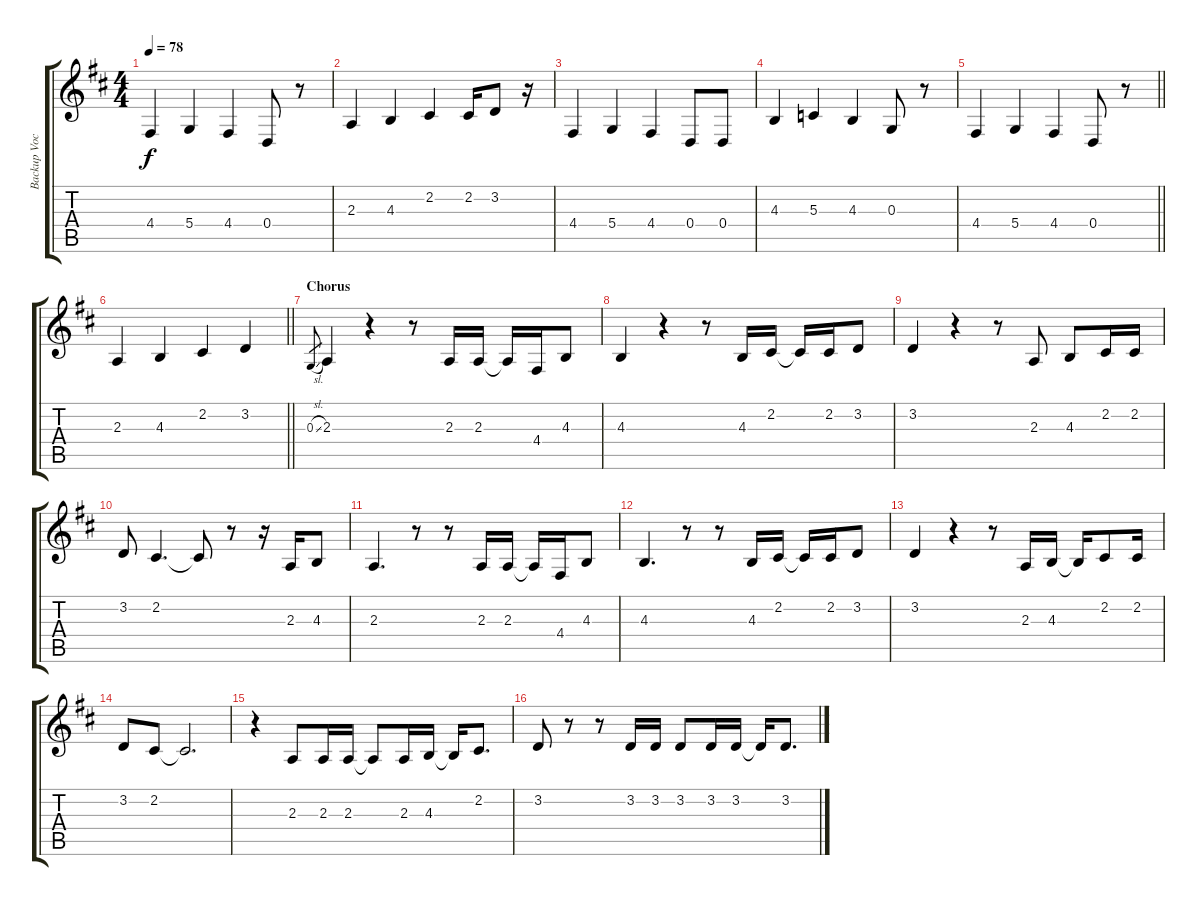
\track ("Backup Vocal 1" "Backup Voc") {instrument acousticgrandpiano}
\staff {score tabs}
\tuning (E4 B3 G3 D3 A2 E2) {hide}
\ts (4 4)
\tempo 78
\clef g2
\ks d
4.4.4{dy f} 5.4.4 4.4.4 0.4.8 r.8 |
2.3.4 4.3.4 2.2.4 2.2.16 3.2.8 r.16 |
4.4.4 5.4.4 4.4.4 0.4.8 0.4.8 |
4.3.4 5.3.4 4.3.4 0.3.8 r.8 |
\barLineRight lightlight
4.4.4 5.4.4 4.4.4 0.4.8 r.8 |
\barLineRight lightlight
2.3.4 4.3.4 2.2.4 3.2.4 |
\section ("" "Chorus")
0.3{sl}.8{gr} 2.3.4 r.4 r.8 2.3.16 2.3.16 2.3{t}.16 4.4.16 4.3.8 |
4.3.4 r.4 r.8 4.3.16 2.2.16 2.2{t}.16 2.2.16 3.2.8 |
3.2.4 r.4 r.8 2.3.8 4.3.8 2.2.16 2.2.16 |
3.2.8 2.2.4{d} 2.2{t}.8 r.8 r.16 2.3.16 4.3.8 |
2.3.4{d} r.8 r.8 2.3.16 2.3.16 2.3{t}.16 4.4.16 4.3.8 |
4.3.4{d} r.8 r.8 4.3.16 2.2.16 2.2{t}.16 2.2.16 3.2.8 |
3.2.4 r.4 r.8 2.3.16 4.3.16 4.3{t}.16 2.2.8 2.2.16 |
3.2.8 2.2.8 2.2{t}.2{d} |
r.4 2.3.8 2.3.16 2.3.16 2.3{t}.8 2.3.16 4.3.16 4.3{t}.16 2.2.8{d} |
3.2.8 r.8 r.8 3.2.16 3.2.16 3.2.8 3.2.16 3.2.16 3.2{t}.16 3.2.8{d}
